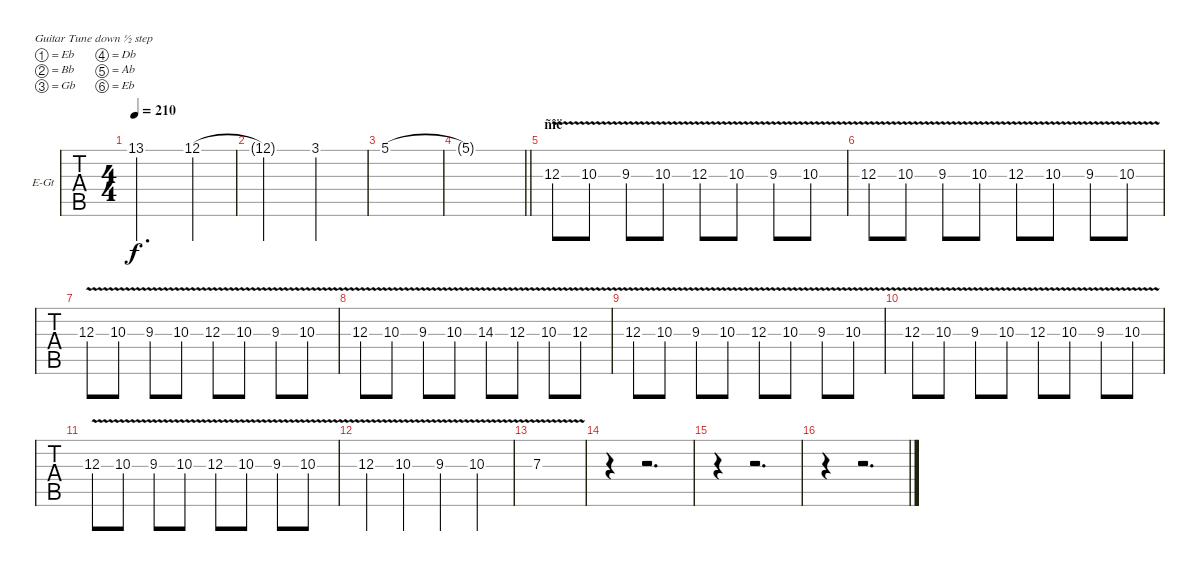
\bracketExtendMode groupsimilarinstruments
\firstSystemTrackNameOrientation horizontal
\otherSystemsTrackNameOrientation horizontal
\track ("Electric Guitar2" "E-Gt") {instrument distortionguitar}
\staff {tabs}
\tuning (Eb4 Bb3 Gb3 Db3 Ab2 Eb2)
\ts (4 4)
\tempo 210
\clef g2
\ks c
13.1.2{d dy f} 12.1.4 |
12.1{t}.2 3.1.2 |
5.1.1 |
\barLineRight lightlight
5.1{t}.1 |
\section ("" "ñîë")
12.3{v}.8 10.3{v}.8 9.3{v}.8 10.3{v}.8 12.3{v}.8 10.3{v}.8 9.3{v}.8 10.3{v}.8 |
12.3{v}.8 10.3{v}.8 9.3{v}.8 10.3{v}.8 12.3{v}.8 10.3{v}.8 9.3{v}.8 10.3{v}.8 |
12.3{v}.8 10.3{v}.8 9.3{v}.8 10.3{v}.8 12.3{v}.8 10.3{v}.8 9.3{v}.8 10.3{v}.8 |
12.3{v}.8 10.3{v}.8 9.3{v}.8 10.3{v}.8 14.3{v}.8 12.3{v}.8 10.3{v}.8 12.3{v}.8 |
12.3{v}.8 10.3{v}.8 9.3{v}.8 10.3{v}.8 12.3{v}.8 10.3{v}.8 9.3{v}.8 10.3{v}.8 |
12.3{v}.8 10.3{v}.8 9.3{v}.8 10.3{v}.8 12.3{v}.8 10.3{v}.8 9.3{v}.8 10.3{v}.8 |
12.3{v}.8 10.3{v}.8 9.3{v}.8 10.3{v}.8 12.3{v}.8 10.3{v}.8 9.3{v}.8 10.3{v}.8 |
12.3{v}.4 10.3{v}.4 9.3{v}.4 10.3{v}.4 |
7.3{v}.1 |
r.4 r.2{d} |
r.4 r.2{d} |
r.4 r.2{d}
